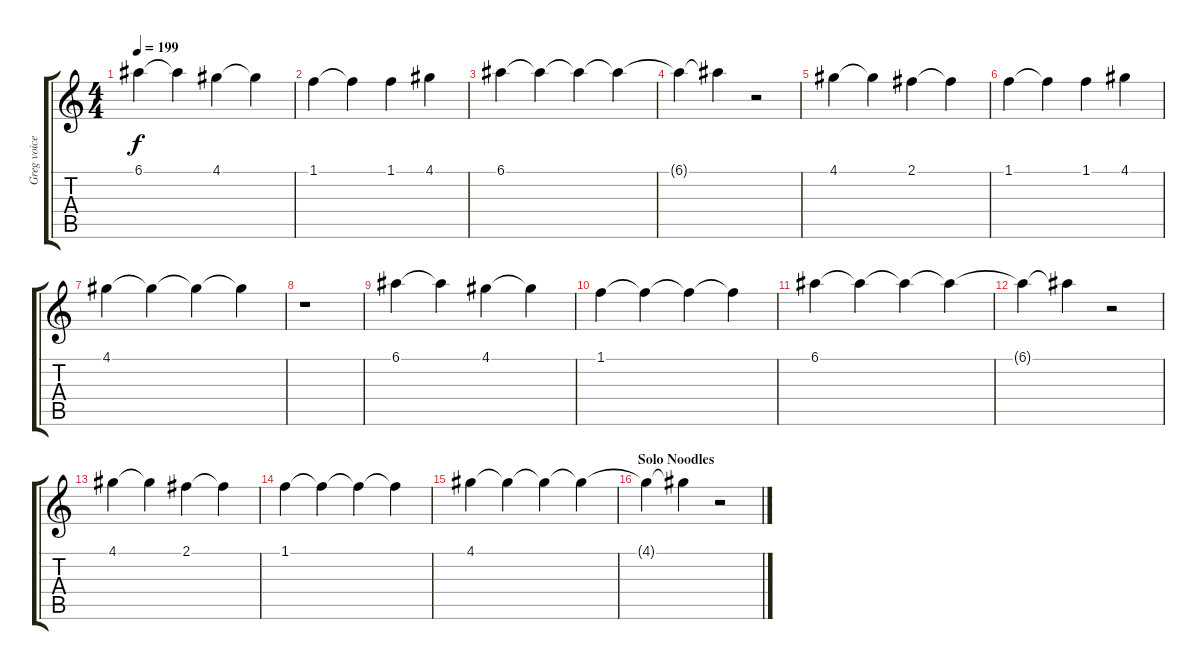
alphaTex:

\track ("Greg voice" "Greg voice") {instrument distortionguitar}
\staff {score tabs}
\tuning (E4 B3 G3 D3 A2 E2) {hide}
\ts (4 4)
\tempo 199
\clef g2
\ks c
6.1.4{dy f} 6.1{t}.4 4.1.4 4.1{t}.4 |
1.1.4 1.1{t}.4 1.1.4 4.1.4 |
6.1.4 6.1{t}.4 6.1{t}.4 6.1{t}.4 |
6.1{t}.4 6.1{t}.4 r.2 |
4.1.4 4.1{t}.4 2.1.4 2.1{t}.4 |
1.1.4 1.1{t}.4 1.1.4 4.1.4 |
4.1.4 4.1{t}.4 4.1{t}.4 4.1{t}.4 |
r.1 |
6.1.4 6.1{t}.4 4.1.4 4.1{t}.4 |
1.1.4 1.1{t}.4 1.1{t}.4 1.1{t}.4 |
6.1.4 6.1{t}.4 6.1{t}.4 6.1{t}.4 |
6.1{t}.4 6.1{t}.4 r.2 |
4.1.4 4.1{t}.4 2.1.4 2.1{t}.4 |
1.1.4 1.1{t}.4 1.1{t}.4 1.1{t}.4 |
4.1.4 4.1{t}.4 4.1{t}.4 4.1{t}.4 |
\section ("" "Solo Noodles")
4.1{t}.4 4.1{t}.4 r.2
